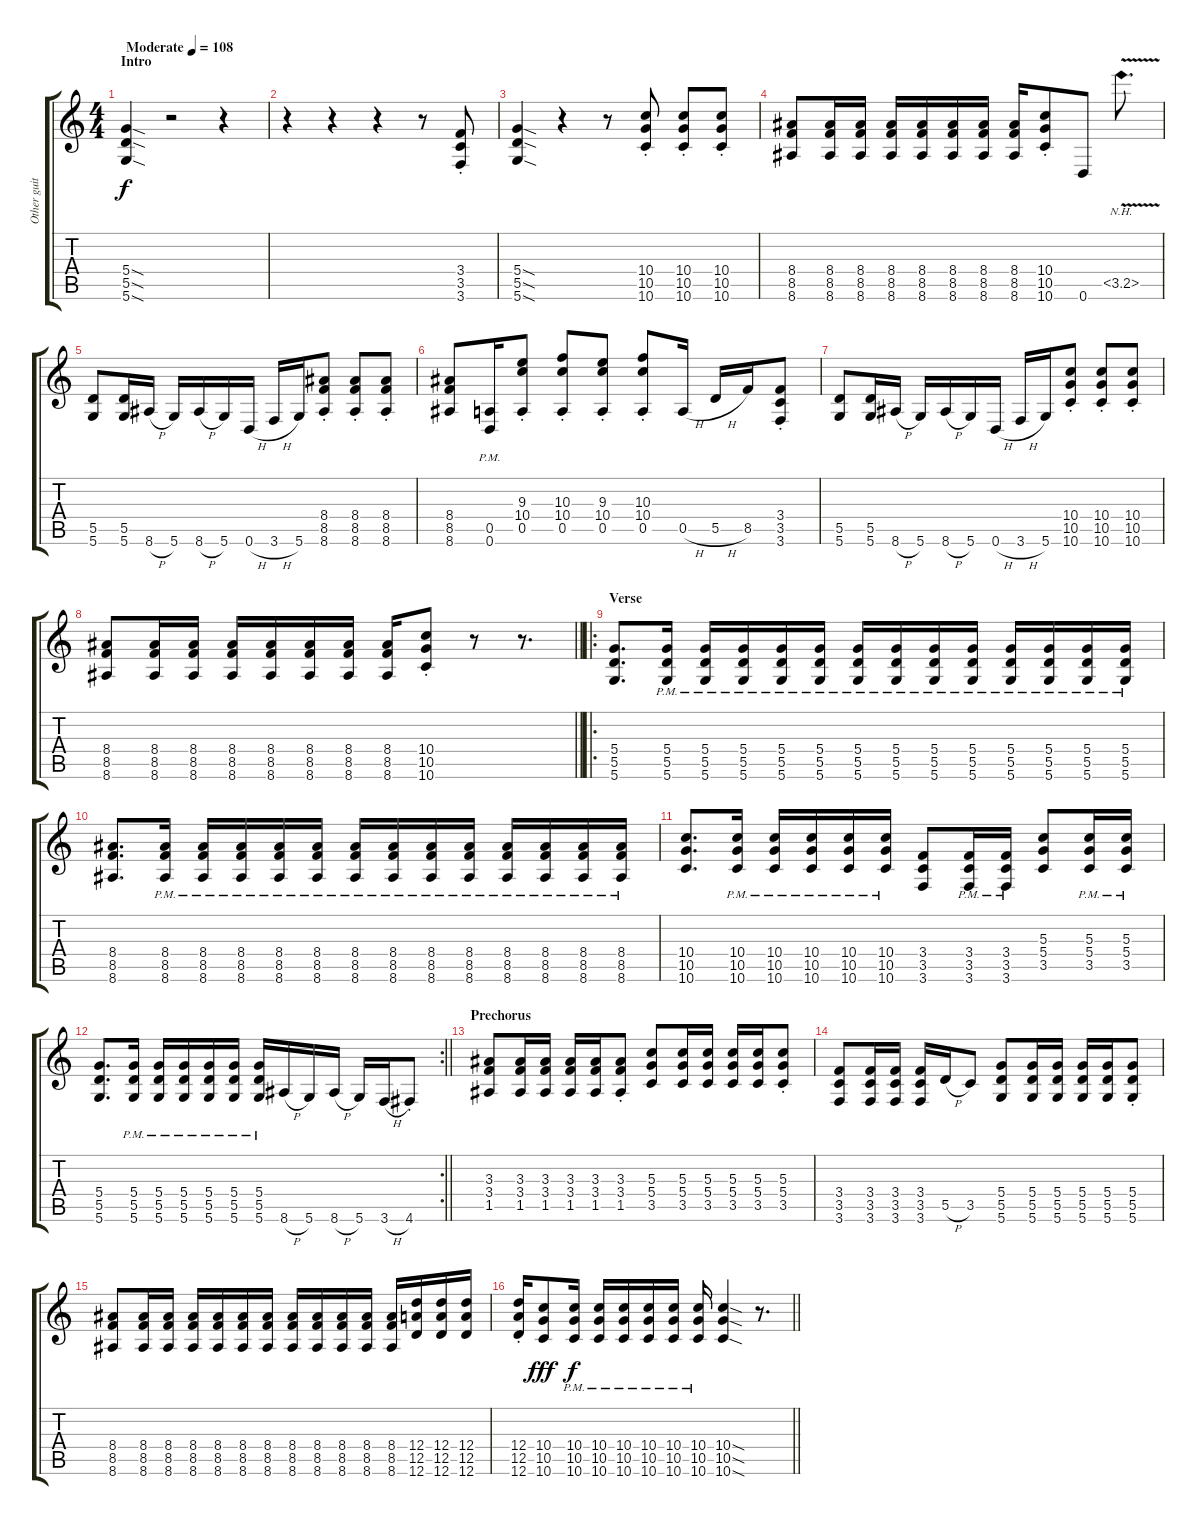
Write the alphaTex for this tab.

\track ("Other guitarist...Adam" "Other guit") {instrument distortionguitar}
\staff {score tabs}
\tuning (E4 B3 G3 D3 A2 D2) {hide}
\ts (4 4)
\section ("" "Intro")
\tempo (108 "Moderate")
\clef g2
\ks c
(5.4{sod} 5.5{sod} 5.6{sod}).4{dy f instrument distortionguitar} r.2 r.4 |
r.4 r.4 r.4 r.8 (3.4{st} 3.5{st} 3.6{st}).8 |
(5.4{sod} 5.5{sod} 5.6{sod}).4 r.4 r.8 (10.4{st} 10.5{st} 10.6{st}).8 (10.4{st} 10.5{st} 10.6{st}).8 (10.4{st} 10.5{st} 10.6{st}).8 |
(8.4 8.5 8.6).8 (8.4 8.5 8.6).16 (8.4 8.5 8.6).16 (8.4 8.5 8.6).16 (8.4 8.5 8.6).16 (8.4 8.5 8.6).16 (8.4 8.5 8.6).16 (8.4 8.5 8.6).16 (10.4{st} 10.5{st} 10.6{st}).8 0.6.8 3.5{nh v}.8{d} |
(5.5 5.6).8 (5.5 5.6).16 8.6{h}.16 5.6.16 8.6{h}.16 5.6.16 0.6{h}.16 3.6{h}.16 5.6.16 (8.4{st} 8.5{st} 8.6{st}).8 (8.4{st} 8.5{st} 8.6{st}).8 (8.4{st} 8.5{st} 8.6{st}).8 |
(8.4 8.5 8.6).8 (0.5{pm} 0.6{pm}).16 (9.3{st} 10.4{st} 0.5{st}).8 (10.3{st} 10.4{st} 0.5{st}).8 (9.3{st} 10.4{st} 0.5{st}).8 (10.3{st} 10.4{st} 0.5{st}).8 0.5{h}.16 5.5{h}.16 8.5.16 (3.4 3.5{st} 3.6{st}).8 |
(5.5 5.6).8 (5.5 5.6).16 8.6{h}.16 5.6.16 8.6{h}.16 5.6.16 0.6{h}.16 3.6{h}.16 5.6.16 (10.4{st} 10.5{st} 10.6{st}).8 (10.4{st} 10.5{st} 10.6{st}).8 (10.4{st} 10.5{st} 10.6{st}).8 |
\barLineRight lightlight
(8.4 8.5 8.6).8 (8.4 8.5 8.6).16 (8.4 8.5 8.6).16 (8.4 8.5 8.6).16 (8.4 8.5 8.6).16 (8.4 8.5 8.6).16 (8.4 8.5 8.6).16 (8.4 8.5 8.6).16 (10.4{st} 10.5{st} 10.6{st}).8 r.8 r.8{d} |
\ro
\section ("" "Verse")
(5.4 5.5 5.6).8{d} (5.4{pm} 5.5{pm} 5.6{pm}).16 (5.4{pm} 5.5{pm} 5.6{pm}).16 (5.4{pm} 5.5{pm} 5.6{pm}).16 (5.4{pm} 5.5{pm} 5.6{pm}).16 (5.4{pm} 5.5{pm} 5.6{pm}).16 (5.4{pm} 5.5{pm} 5.6{pm}).16 (5.4{pm} 5.5{pm} 5.6{pm}).16 (5.4{pm} 5.5{pm} 5.6{pm}).16 (5.4{pm} 5.5{pm} 5.6{pm}).16 (5.4{pm} 5.5{pm} 5.6{pm}).16 (5.4{pm} 5.5{pm} 5.6{pm}).16 (5.4{pm} 5.5{pm} 5.6{pm}).16 (5.4{pm} 5.5{pm} 5.6{pm}).16 |
(8.4 8.5 8.6).8{d} (8.4{pm} 8.5{pm} 8.6{pm}).16 (8.4{pm} 8.5{pm} 8.6{pm}).16 (8.4{pm} 8.5{pm} 8.6{pm}).16 (8.4{pm} 8.5{pm} 8.6{pm}).16 (8.4{pm} 8.5{pm} 8.6{pm}).16 (8.4{pm} 8.5{pm} 8.6{pm}).16 (8.4{pm} 8.5{pm} 8.6{pm}).16 (8.4{pm} 8.5{pm} 8.6{pm}).16 (8.4{pm} 8.5{pm} 8.6{pm}).16 (8.4{pm} 8.5{pm} 8.6{pm}).16 (8.4{pm} 8.5{pm} 8.6{pm}).16 (8.4{pm} 8.5{pm} 8.6{pm}).16 (8.4{pm} 8.5{pm} 8.6{pm}).16 |
(10.4 10.5 10.6).8{d} (10.4{pm} 10.5{pm} 10.6{pm}).16 (10.4{pm} 10.5{pm} 10.6{pm}).16 (10.4{pm} 10.5{pm} 10.6{pm}).16 (10.4{pm} 10.5{pm} 10.6{pm}).16 (10.4{pm} 10.5{pm} 10.6{pm}).16 (3.4 3.5 3.6).8 (3.4{pm} 3.5{pm} 3.6{pm}).16 (3.4{pm} 3.5{pm} 3.6{pm}).16 (5.3 5.4 3.5).8 (5.3{pm} 5.4{pm} 3.5{pm}).16 (5.3{pm} 5.4{pm} 3.5{pm}).16 |
\rc 2
\barLineRight lightlight
(5.4 5.5 5.6).8{d} (5.4{pm} 5.5{pm} 5.6{pm}).16 (5.4{pm} 5.5{pm} 5.6{pm}).16 (5.4{pm} 5.5{pm} 5.6{pm}).16 (5.4{pm} 5.5{pm} 5.6{pm}).16 (5.4{pm} 5.5{pm} 5.6{pm}).16 (5.4{pm} 5.5{pm} 5.6{pm}).16 8.6{h}.16 5.6.16 8.6{h}.16 5.6.16 3.6{h}.16 4.6{st}.8 |
\section ("" "Prechorus")
(3.3 3.4 1.5).8 (3.3 3.4 1.5).16 (3.3 3.4 1.5).16 (3.3 3.4 1.5).16 (3.3 3.4 1.5).16 (3.3{st} 3.4{st} 1.5{st}).8 (5.3 5.4 3.5).8 (5.3 5.4 3.5).16 (5.3 5.4 3.5).16 (5.3 5.4 3.5).16 (5.3 5.4 3.5).16 (5.3{st} 5.4{st} 3.5{st}).8 |
(3.4 3.5 3.6).8 (3.4 3.5 3.6).16 (3.4 3.5 3.6).16 (3.4 3.5 3.6).16 5.5{h}.16 3.5.8 (5.4 5.5 5.6).8 (5.4 5.5 5.6).16 (5.4 5.5 5.6).16 (5.4 5.5 5.6).16 (5.4 5.5 5.6).16 (5.4 5.5{st} 5.6).8 |
(8.4 8.5 8.6).8 (8.4 8.5 8.6).16 (8.4 8.5 8.6).16 (8.4 8.5 8.6).16 (8.4 8.5 8.6).16 (8.4 8.5 8.6).16 (8.4 8.5 8.6).16 (8.4 8.5 8.6).16 (8.4 8.5 8.6).16 (8.4 8.5 8.6).16 (8.4 8.5 8.6).16 (8.4 8.5 8.6).16 (12.4 12.5 12.6).16 (12.4 12.5 12.6).16 (12.4 12.5 12.6).16 |
\barLineRight lightlight
(12.4{st} 12.5{st} 12.6{st}).16 (10.4 10.5 10.6).8{dy fff} (10.4{pm} 10.5{pm} 10.6{pm}).16{dy f} (10.4{pm} 10.5{pm} 10.6{pm}).16 (10.4{pm} 10.5{pm} 10.6{pm}).16 (10.4{pm} 10.5{pm} 10.6{pm}).16 (10.4{pm} 10.5{pm} 10.6{pm}).16 (10.4{pm} 10.5{pm} 10.6{pm}).16 (10.4{sod} 10.5{sod} 10.6{sod}).4 r.8{d}
